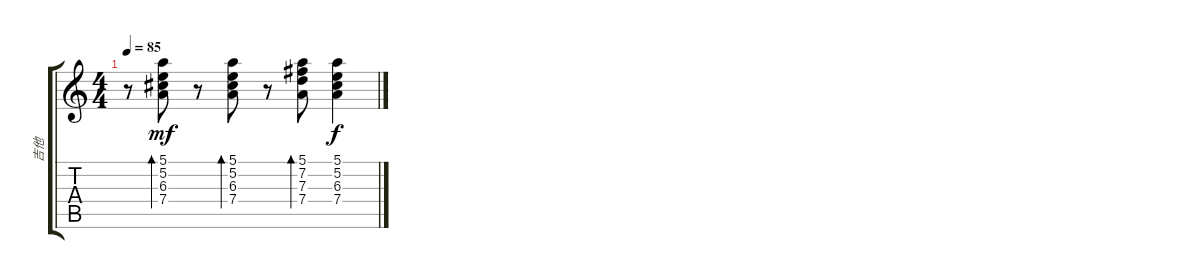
\track ("吉他" "吉他") {instrument electricguitarclean}
\staff {score tabs}
\tuning (E4 B3 G3 D3 A2 E2) {hide}
\ts (4 4)
\tempo 85
\clef g2
\ks c
r.8{dy mf} (5.1 5.2 6.3 7.4).8{bd 30} r.8 (5.1 5.2 6.3 7.4).8{bd 30} r.8 (5.1 7.2 7.3 7.4).8{bd 30} (5.1 5.2 6.3 7.4).4{dy f}
